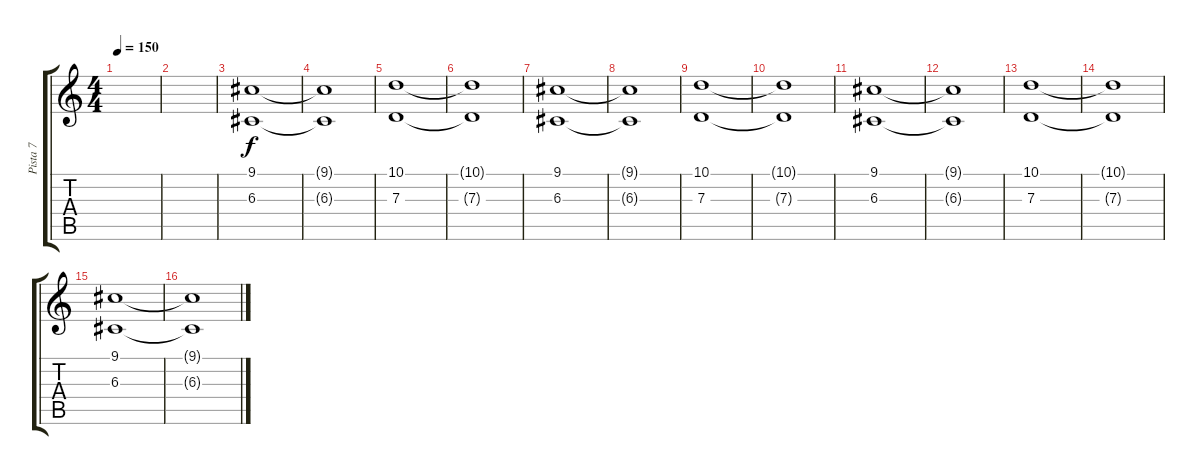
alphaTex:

\track ("Pista 7" "Pista 7") {instrument fx7echoes}
\staff {score tabs}
\tuning (E4 B3 G3 D3 A2 E2) {hide}
\ts (4 4)
\tempo 150
\clef g2
\ks c
|
|
(9.1 6.3).1 |
(9.1{t} 6.3{t}).1 |
(10.1 7.3).1 |
(10.1{t} 7.3{t}).1 |
(9.1 6.3).1 |
(9.1{t} 6.3{t}).1 |
(10.1 7.3).1 |
(10.1{t} 7.3{t}).1 |
(9.1 6.3).1 |
(9.1{t} 6.3{t}).1 |
(10.1 7.3).1 |
(10.1{t} 7.3{t}).1 |
(9.1 6.3).1 |
(9.1{t} 6.3{t}).1
